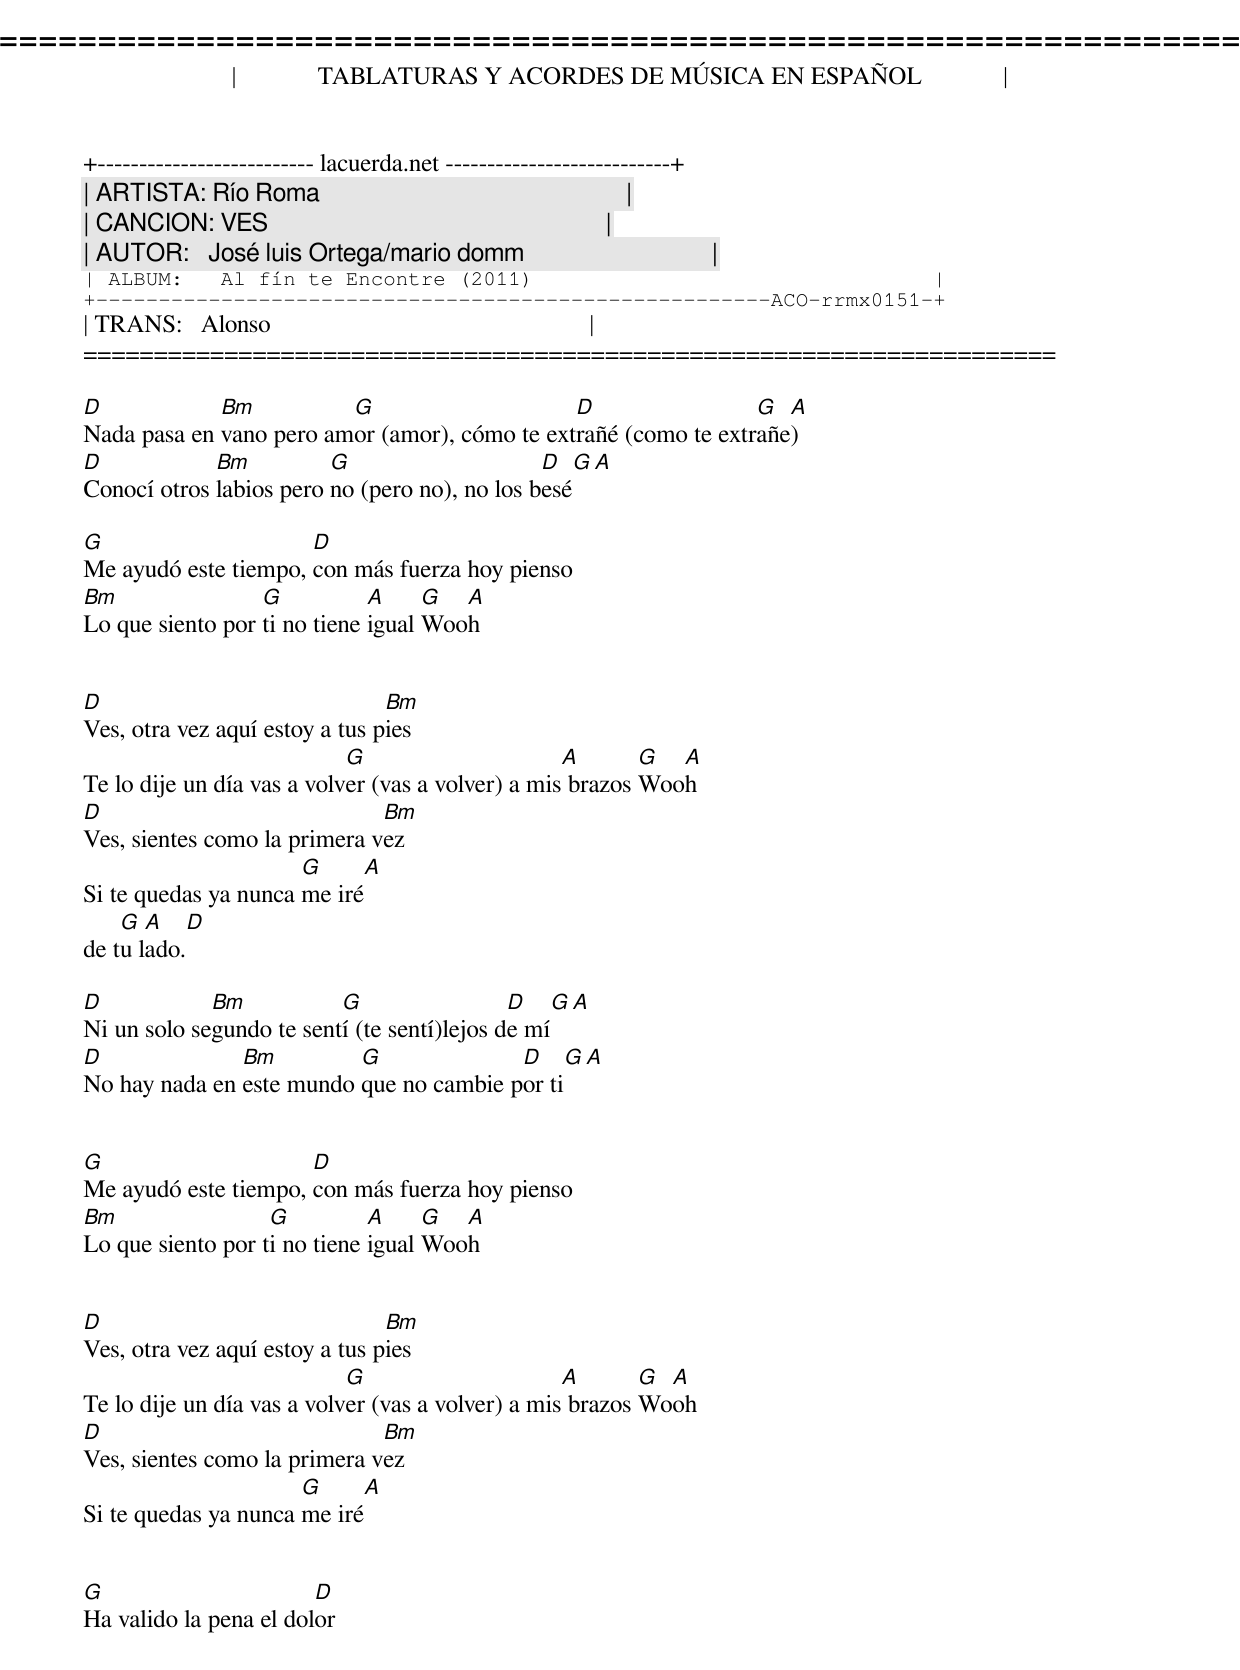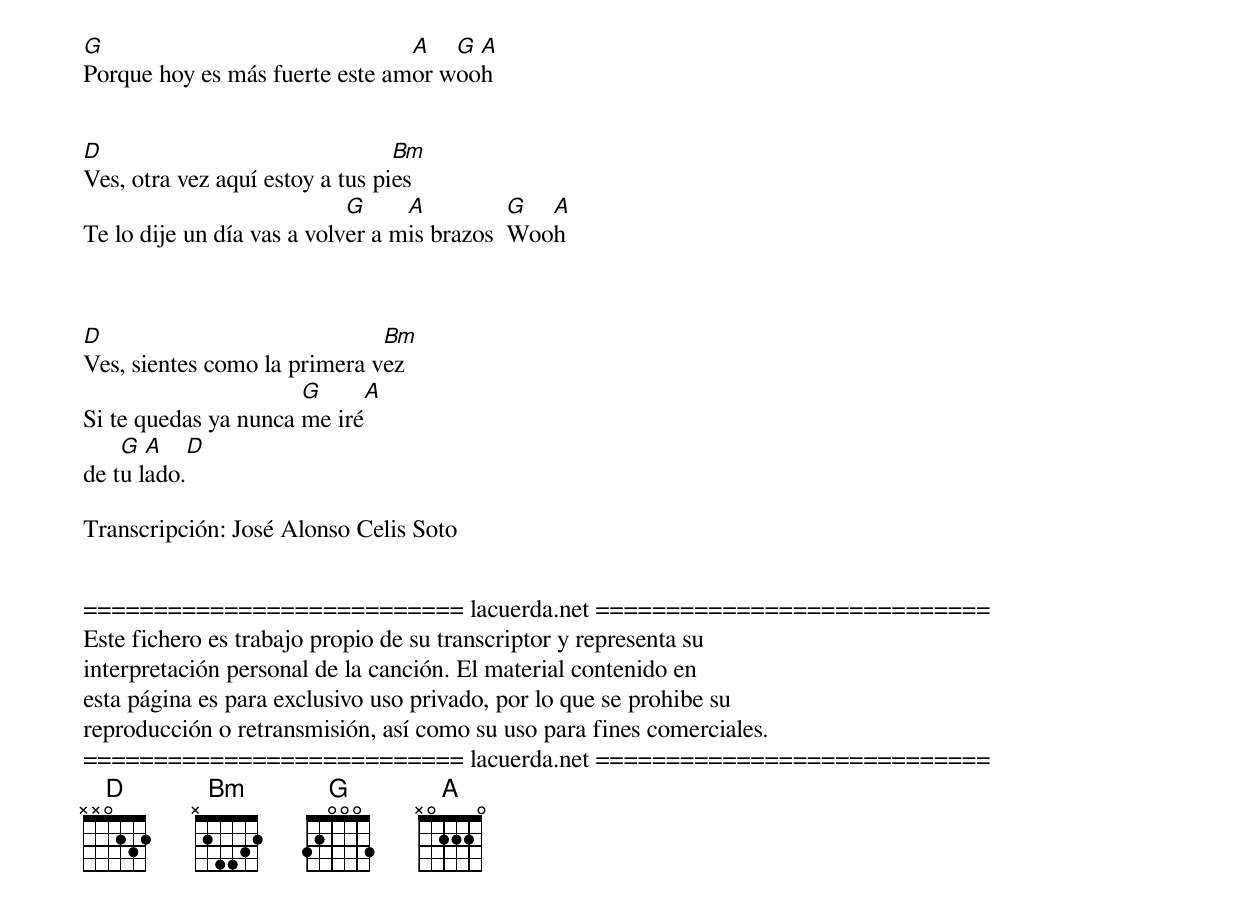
=====================================================================
|             TABLATURAS Y ACORDES DE MÚSICA EN ESPAÑOL             |
+-------------------------- lacuerda.net ---------------------------+
| ARTISTA: Río Roma                                                 |
| CANCION: VES                                                      |
| AUTOR:   José luis Ortega/mario domm                              |
| ALBUM:   Al fín te Encontre (2011)                                |
+------------------------------------------------------ACO-rrmx0151-+
| TRANS:   Alonso                                                   |
=====================================================================

D            Bm          G                     D                 G  A
Nada pasa en vano pero amor (amor), cómo te extrañé (como te extrañe)
D            Bm          G                     D   G A
Conocí otros labios pero no (pero no), no los besé

G                     D
Me ayudó este tiempo, con más fuerza hoy pienso
Bm                G           A     G  A
Lo que siento por ti no tiene igual Wooh


D                               Bm
Ves, otra vez aquí estoy a tus pies
                            G                      A       G  A
Te lo dije un día vas a volver (vas a volver) a mis brazos Wooh
D                             Bm
Ves, sientes como la primera vez
                      G     A
Si te quedas ya nunca me iré
    G  A   D
de tu lado.

D            Bm           G                  D      G A
Ni un solo segundo te sentí (te sentí)lejos de mí
D              Bm         G              D    G A
No hay nada en este mundo que no cambie por ti


G                     D
Me ayudó este tiempo, con más fuerza hoy pienso
Bm                 G          A     G  A
Lo que siento por ti no tiene igual Wooh


D                               Bm
Ves, otra vez aquí estoy a tus pies
                            G                      A       G A
Te lo dije un día vas a volver (vas a volver) a mis brazos Wooh
D                             Bm
Ves, sientes como la primera vez
                      G     A
Si te quedas ya nunca me iré


G                       D
Ha valido la pena el dolor
G                               A   G A
Porque hoy es más fuerte este amor wooh


D                                Bm
Ves, otra vez aquí estoy a tus pies
                            G     A          G  A
Te lo dije un día vas a volver a mis brazos  Wooh



D                             Bm
Ves, sientes como la primera vez
                      G     A
Si te quedas ya nunca me iré
    G  A   D
de tu lado.

Transcripción: José Alonso Celis Soto


=========================== lacuerda.net ============================
Este fichero es trabajo propio de su transcriptor y representa su
interpretación personal de la canción. El material contenido en
esta página es para exclusivo uso privado, por lo que se prohibe su
reproducción o retransmisión, así como su uso para fines comerciales.
=========================== lacuerda.net ============================
